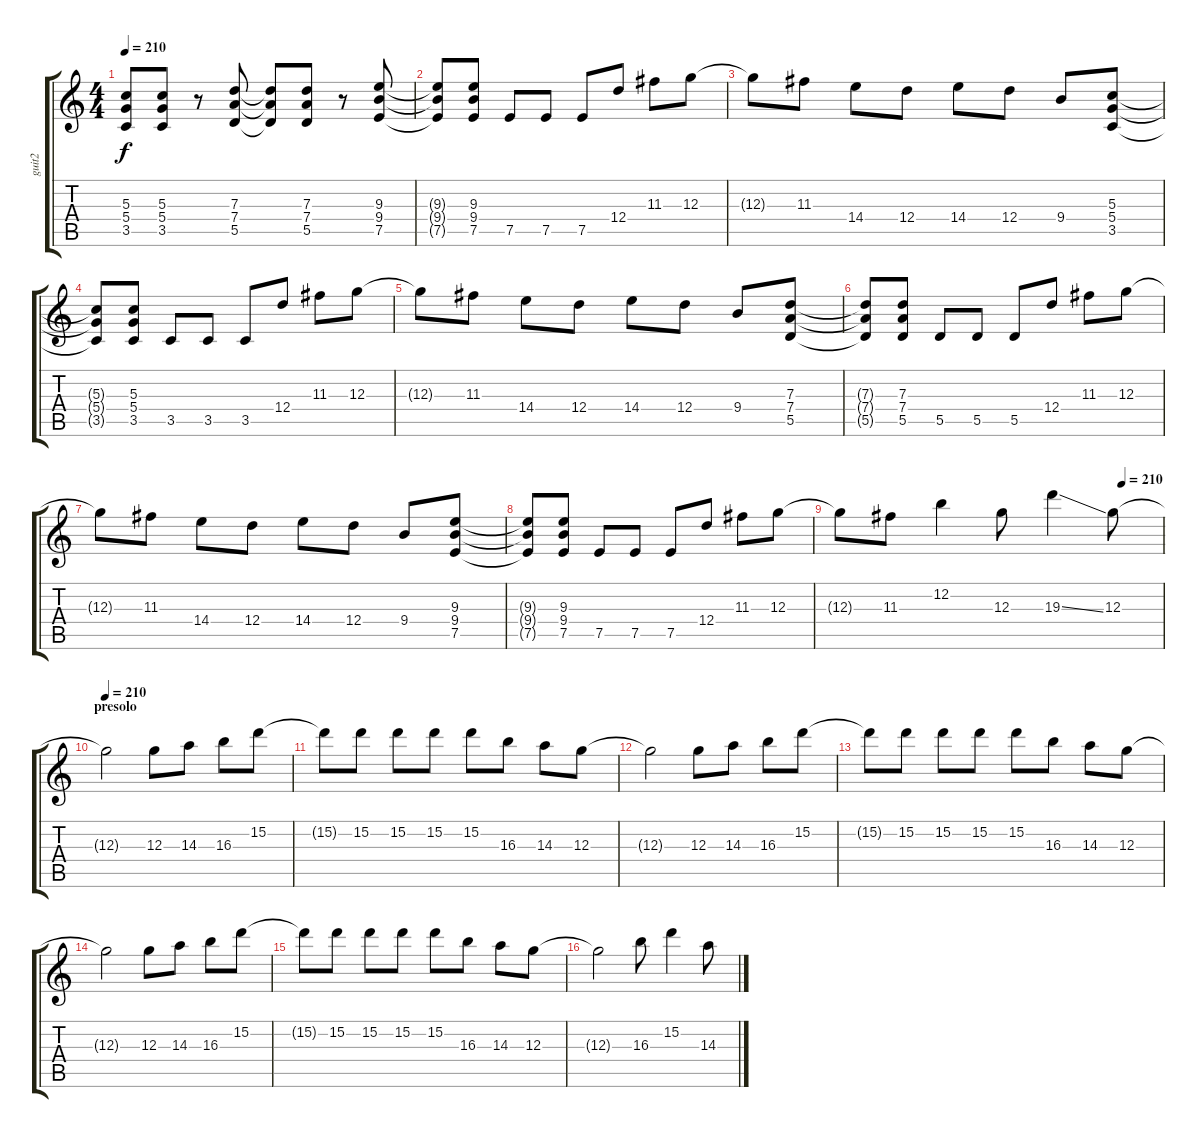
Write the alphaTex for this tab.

\track ("guit2" "guit2") {instrument distortionguitar}
\staff {score tabs}
\tuning (E4 B3 G3 D3 A2 E2) {hide}
\ts (4 4)
\tempo 210
\clef g2
\ks c
(5.3{t} 5.4{t} 3.5{t}).8{dy f} (5.3 5.4 3.5).8 r.8 (7.3 7.4 5.5).8 (7.3{t} 7.4{t} 5.5{t}).8 (7.3 7.4 5.5).8 r.8 (9.3 9.4 7.5).8 |
(9.3{t} 9.4{t} 7.5{t}).8 (9.3 9.4 7.5).8 7.5.8 7.5.8 7.5.8 12.4.8 11.3.8 12.3.8 |
12.3{t}.8 11.3.8 14.4.8 12.4.8 14.4.8 12.4.8 9.4.8 (5.3 5.4 3.5).8 |
(5.3{t} 5.4{t} 3.5{t}).8 (5.3 5.4 3.5).8 3.5.8 3.5.8 3.5.8 12.4.8 11.3.8 12.3.8 |
12.3{t}.8 11.3.8 14.4.8 12.4.8 14.4.8 12.4.8 9.4.8 (7.3 7.4 5.5).8 |
(7.3{t} 7.4{t} 5.5{t}).8 (7.3 7.4 5.5).8 5.5.8 5.5.8 5.5.8 12.4.8 11.3.8 12.3.8 |
12.3{t}.8 11.3.8 14.4.8 12.4.8 14.4.8 12.4.8 9.4.8 (9.3 9.4 7.5).8 |
(9.3{t} 9.4{t} 7.5{t}).8 (9.3 9.4 7.5).8 7.5.8 7.5.8 7.5.8 12.4.8 11.3.8 12.3.8 |
\tempo (210 0.875)
12.3{t}.8 11.3.8 12.2.4 12.3.8 19.3{ss}.4 12.3.8 |
\section ("" "presolo")
\tempo 210
12.3{t}.2 12.3.8 14.3.8 16.3.8 15.2.8 |
15.2{t}.8 15.2.8 15.2.8 15.2.8 15.2.8 16.3.8 14.3.8 12.3.8 |
12.3{t}.2 12.3.8 14.3.8 16.3.8 15.2.8 |
15.2{t}.8 15.2.8 15.2.8 15.2.8 15.2.8 16.3.8 14.3.8 12.3.8 |
12.3{t}.2 12.3.8 14.3.8 16.3.8 15.2.8 |
15.2{t}.8 15.2.8 15.2.8 15.2.8 15.2.8 16.3.8 14.3.8 12.3.8 |
12.3{t}.2 16.3.8 15.2.4 14.3.8
